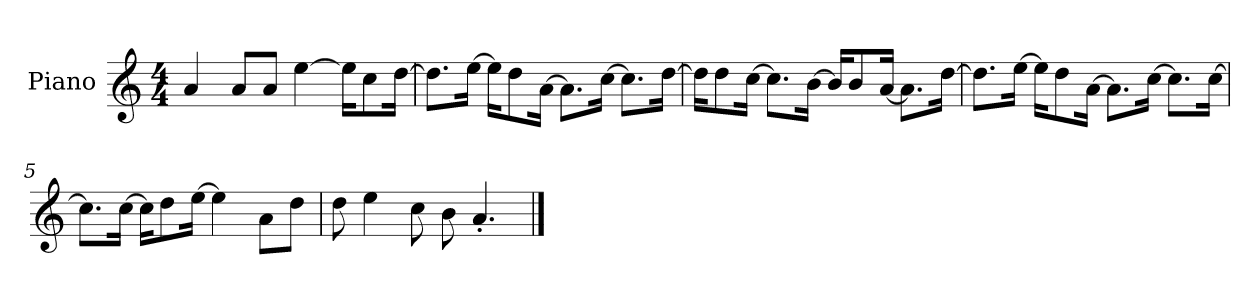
**kern
*part1
*staff1
*I"Piano
*I'P-no
*clefG2
*k[]
*M4/4
*MM90
=1
4a/
8a/L
8a/J
[4ee\
16ee\KL]
8cc\
[16dd\Jk
=2
8.dd\L]
[16ee\Jk
16ee\KL]
8dd\
[16a\Jk
8.a\L]
[16cc\Jk
8.cc\L]
[16dd\Jk
=3
16dd\KL]
8dd\
[16cc\Jk
8.cc\L]
[16b\Jk
16b/KL]
8b/
[16a/Jk
8.a\L]
[16dd\Jk
=4
8.dd\L]
[16ee\Jk
16ee\KL]
8dd\
[16a\Jk
8.a\L]
[16cc\Jk
8.cc\L]
[16cc\Jk
!!LO:LB:g=z
=5
8.cc\L]
[16cc\Jk
16cc\KL]
8dd\
[16ee\Jk
4ee\]
8a\L
8dd\J
=6
8dd\
4ee\
8cc\
8b\
4.a'/
==
*-
